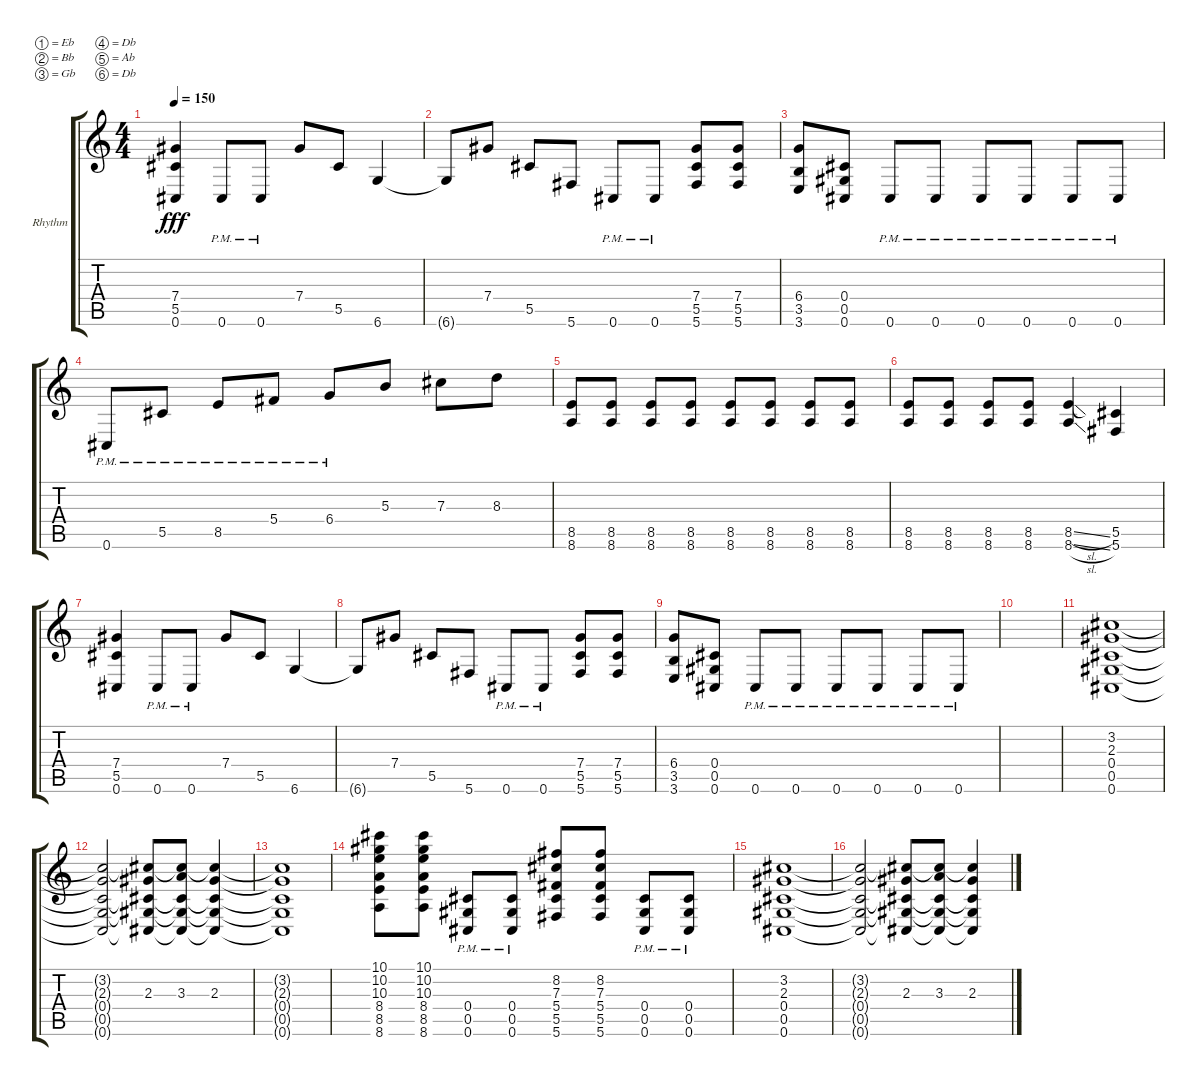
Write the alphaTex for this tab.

\bracketExtendMode groupsimilarinstruments
\firstSystemTrackNameOrientation horizontal
\otherSystemsTrackNameOrientation horizontal
\track ("Kaleb" "Rhythm") {instrument distortionguitar}
\staff {score tabs}
\tuning (Eb4 Bb3 Gb3 Db3 Ab2 Db2)
\ts (4 4)
\tempo 150
\clef g2
\ks c
(0.6 5.5 7.4).4{dy fff} 0.6{pm}.8 0.6{pm}.8 7.4.8 5.5.8 6.6.4 |
6.6{t}.8 7.4.8 5.5.8 5.6.8 0.6{pm}.8 0.6{pm}.8 (5.6 5.5 7.4).8 (5.6 5.5 7.4).8 |
(3.6 3.5 6.4).8 (0.6 0.4 0.5).8 0.6{pm}.8 0.6{pm}.8 0.6{pm}.8 0.6{pm}.8 0.6{pm}.8 0.6{pm}.8 |
0.6{pm}.8 5.5{pm}.8 8.5{pm}.8 5.4{pm}.8 6.4{pm}.8 5.3.8 7.3.8 8.3.8 |
(8.6 8.5).8 (8.5 8.6).8 (8.6 8.5).8 (8.5 8.6).8 (8.6 8.5).8 (8.5 8.6).8 (8.6 8.5).8 (8.5 8.6).8 |
(8.6 8.5).8 (8.5 8.6).8 (8.6 8.5).8 (8.5 8.6).8 (8.6{sl} 8.5{sl}).4 (5.6 5.5).4 |
(0.6 5.5 7.4).4 0.6{pm}.8 0.6{pm}.8 7.4.8 5.5.8 6.6.4 |
6.6{t}.8 7.4.8 5.5.8 5.6.8 0.6{pm}.8 0.6{pm}.8 (5.6 5.5 7.4).8 (5.6 5.5 7.4).8 |
(3.6 3.5 6.4).8 (0.6 0.4 0.5).8 0.6{pm}.8 0.6{pm}.8 0.6{pm}.8 0.6{pm}.8 0.6{pm}.8 0.6{pm}.8 |
|
(3.2 2.3 0.4 0.5 0.6).1 |
(0.6{t} 0.5{t} 0.4{t} 2.3{t} 3.2{t}).2 (3.2{t} 0.4{t} 0.5{t} 0.6{t} 2.3).8 (3.3 3.2{t} 0.4{t} 0.5{t} 0.6{t}).8 (2.3 3.2{t} 0.4{t} 0.6{t} 0.5{t}).4 |
(3.2{t} 2.3{t} 0.4{t} 0.5{t} 0.6{t}).1 |
(8.6 8.5 8.4 10.3 10.2 10.1).8 (10.1 10.2 10.3 8.4 8.5 8.6).8 (0.6{pm} 0.5{pm} 0.4{pm}).8 (0.6{pm} 0.5{pm} 0.4{pm}).8 (7.3 5.4 5.5 5.6 8.2).8 (5.6 5.5 5.4 7.3 8.2).8 (0.4{pm} 0.5{pm} 0.6{pm}).8 (0.4{pm} 0.5{pm} 0.6{pm}).8 |
(3.2 2.3 0.4 0.5 0.6).1 |
(0.6{t} 0.5{t} 0.4{t} 2.3{t} 3.2{t}).2 (3.2{t} 0.4{t} 0.5{t} 0.6{t} 2.3).8 (3.3 3.2{t} 0.4{t} 0.5{t} 0.6{t}).8 (2.3 3.2{t} 0.4{t} 0.6{t} 0.5{t}).4
